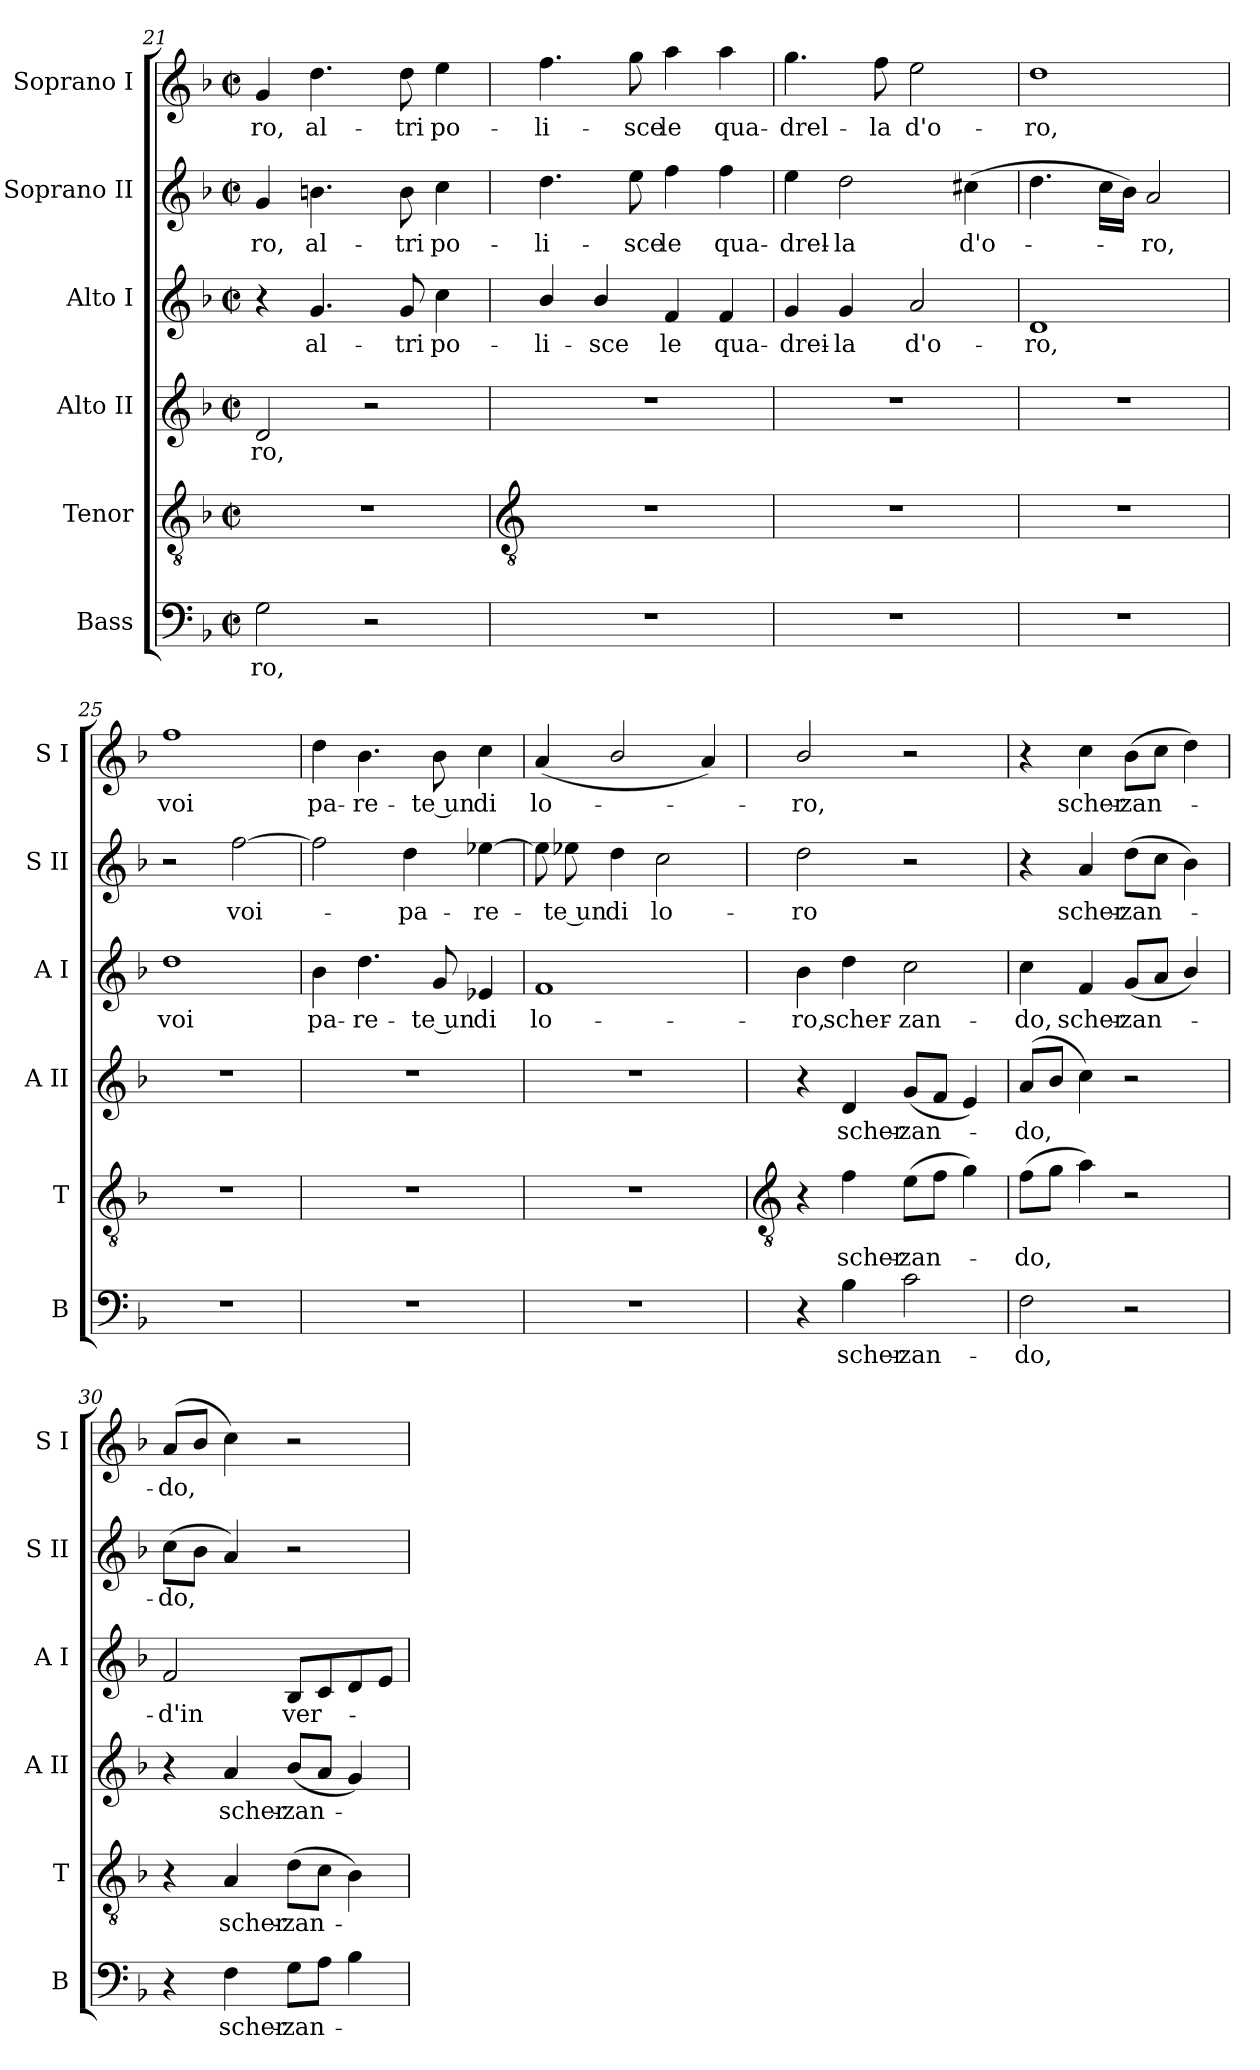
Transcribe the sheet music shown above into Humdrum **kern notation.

**kern	**text	**kern	**text	**kern	**text	**kern	**text	**kern	**text	**kern	**text
*part6	*part6	*part5	*part5	*part4	*part4	*part3	*part3	*part2	*part2	*part1	*part1
*staff6	*staff6	*staff5	*staff5	*staff4	*staff4	*staff3	*staff3	*staff2	*staff2	*staff1	*staff1
*I"Bass	*	*I"Tenor	*	*I"Alto II	*	*I"Alto I	*	*I"Soprano II	*	*I"Soprano I	*
*I'B	*	*I'T	*	*I'A II	*	*I'A I	*	*I'S II	*	*I'S I	*
*clefF4	*	*clefGv2	*	*clefG2	*	*clefG2	*	*clefG2	*	*clefG2	*
*k[b-]	*	*k[b-]	*	*k[b-]	*	*k[b-]	*	*k[b-]	*	*k[b-]	*
*F:	*	*F:	*	*F:	*	*F:	*	*F:	*	*F:	*
*M2/2	*	*M2/2	*	*M2/2	*	*M2/2	*	*M2/2	*	*M2/2	*
*met(c|)	*	*met(c|)	*	*met(c|)	*	*met(c|)	*	*met(c|)	*	*met(c|)	*
=21	=21	=21	=21	=21	=21	=21	=21	=21	=21	=21	=21
!	!LO:LY:b	!	!	!	!LO:LY:b	!	!	!	!LO:LY:b	!	!LO:LY:b
2G	-ro,	1r	.	2d	-ro,	4r	.	4g	-ro,	4g	-ro,
!	!	!	!	!	!	!	!LO:LY:b	!	!LO:LY:b	!	!LO:LY:b
.	.	.	.	.	.	4.g	al-	4.bn	al-	4.dd	al-
2r	.	.	.	2r	.	.	.	.	.	.	.
!	!	!	!	!	!	!	!LO:LY:b	!	!LO:LY:b	!	!LO:LY:b
.	.	.	.	.	.	8g	-tri	8b	-tri	8dd	-tri
!	!	!	!	!	!	!	!LO:LY:b	!	!LO:LY:b	!	!LO:LY:b
.	.	.	.	.	.	4cc	po-	4cc	po-	4ee	po-
!!LO:LB:g=z
=22	=22	=22	=22	=22	=22	=22	=22	=22	=22	=22	=22
*	*	*clefGv2	*	*	*	*	*	*	*	*	*
!	!	!	!	!	!	!	!LO:LY:b	!	!LO:LY:b	!	!LO:LY:b
1r	.	1r	.	1r	.	4b-/	-li-	4.dd	-li-	4.ff	-li-
!	!	!	!	!	!	!	!LO:LY:b	!	!	!	!
.	.	.	.	.	.	4b-/	-sce	.	.	.	.
!	!	!	!	!	!	!	!	!	!LO:LY:b	!	!LO:LY:b
.	.	.	.	.	.	.	.	8ee	-sce	8gg	-sce
!	!	!	!	!	!	!	!LO:LY:b	!	!LO:LY:b	!	!LO:LY:b
.	.	.	.	.	.	4f	le	4ff	le	4aa	le
!	!	!	!	!	!	!	!LO:LY:b	!	!LO:LY:b	!	!LO:LY:b
.	.	.	.	.	.	4f	qua-	4ff	qua-	4aa	qua-
=23	=23	=23	=23	=23	=23	=23	=23	=23	=23	=23	=23
!	!	!	!	!	!	!	!LO:LY:b	!	!LO:LY:b	!	!LO:LY:b
1r	.	1r	.	1r	.	4g	-drei-	4ee	-drel-	4.gg	-drel-
!	!	!	!	!	!	!	!LO:LY:b	!	!LO:LY:b	!	!
.	.	.	.	.	.	4g	-la	2dd	-la	.	.
!	!	!	!	!	!	!	!	!	!	!	!LO:LY:b
.	.	.	.	.	.	.	.	.	.	8ff	-la
!	!	!	!	!	!	!	!LO:LY:b	!	!	!	!LO:LY:b
.	.	.	.	.	.	2a	d'o-	.	.	2ee	d'o-
!	!	!	!	!	!	!	!	!	!LO:LY:b	!	!
.	.	.	.	.	.	.	.	(>4cc#X	d'o-	.	.
=24	=24	=24	=24	=24	=24	=24	=24	=24	=24	=24	=24
!	!	!	!	!	!	!	!LO:LY:b	!	!	!	!LO:LY:b
1r	.	1r	.	1r	.	1d	-ro,	4.dd	.	1dd	-ro,
.	.	.	.	.	.	.	.	16ccLL	.	.	.
.	.	.	.	.	.	.	.	16b-JJ)	.	.	.
!	!	!	!	!	!	!	!	!	!LO:LY:b	!	!
.	.	.	.	.	.	.	.	2a	ro,	.	.
=25	=25	=25	=25	=25	=25	=25	=25	=25	=25	=25	=25
!	!	!	!	!	!	!	!LO:LY:b	!	!	!	!LO:LY:b
1r	.	1r	.	1r	.	1dd	voi	2r	.	1ff	voi
!	!	!	!	!	!	!	!	!	!LO:LY:b	!	!
.	.	.	.	.	.	.	.	[2ff	voi-	.	.
=26	=26	=26	=26	=26	=26	=26	=26	=26	=26	=26	=26
!	!	!	!	!	!	!	!LO:LY:b	!	!	!	!LO:LY:b
1r	.	1r	.	1r	.	4b-	pa-	2ff]	.	4dd	pa-
!	!	!	!	!	!	!	!LO:LY:b	!	!	!	!LO:LY:b
.	.	.	.	.	.	4.dd	-re-	.	.	4.b-	-re-
!	!	!	!	!	!	!	!	!	!LO:LY:b	!	!
.	.	.	.	.	.	.	.	4dd	pa-	.	.
!	!	!	!	!	!	!	!LO:LY:b	!	!	!	!LO:LY:b
.	.	.	.	.	.	8g	-te un	.	.	8b-	-te un
!	!	!	!	!	!	!	!LO:LY:b	!	!LO:LY:b	!	!LO:LY:b
.	.	.	.	.	.	4e-X	di	[4ee-X	-re-	4cc	di
=27	=27	=27	=27	=27	=27	=27	=27	=27	=27	=27	=27
!	!	!	!	!	!	!	!LO:LY:b	!	!	!	!LO:LY:b
1r	.	1r	.	1r	.	1f	lo-	8ee-]	.	(<4a	lo-
!	!	!	!	!	!	!	!	!	!LO:LY:b	!	!
.	.	.	.	.	.	.	.	8ee-	te un	.	.
!	!	!	!	!	!	!	!	!	!LO:LY:b	!	!
.	.	.	.	.	.	.	.	4dd	di	2b-/	.
!	!	!	!	!	!	!	!	!	!LO:LY:b	!	!
.	.	.	.	.	.	.	.	2cc	lo-	.	.
.	.	.	.	.	.	.	.	.	.	4a)	.
!!LO:LB:g=z
=28	=28	=28	=28	=28	=28	=28	=28	=28	=28	=28	=28
*	*	*clefGv2	*	*	*	*	*	*	*	*	*
!	!	!	!	!	!	!	!LO:LY:b	!	!LO:LY:b	!	!LO:LY:b
4r	.	4r	.	4r	.	4b-	-ro,	2dd	-ro	2b-/	ro,
!	!LO:LY:b	!	!LO:LY:b	!	!LO:LY:b	!	!LO:LY:b	!	!	!	!
4B-	scher-	4f	scher-	4d	scher-	4dd	scher-	.	.	.	.
!	!LO:LY:b	!	!LO:LY:b	!	!LO:LY:b	!	!LO:LY:b	!	!	!	!
2c	-zan-	(>8eL	-zan-	(<8gL	-zan-	2cc	-zan-	2r	.	2r	.
.	.	8fJ	.	8fJ	.	.	.	.	.	.	.
.	.	4g)	.	4e)	.	.	.	.	.	.	.
=29	=29	=29	=29	=29	=29	=29	=29	=29	=29	=29	=29
!	!LO:LY:b	!	!LO:LY:b	!	!LO:LY:b	!	!LO:LY:b	!	!	!	!
2F	-do,	(>8fL	do,	(<8aL	do,	4cc	-do,	4r	.	4r	.
.	.	8gJ	.	8b-J	.	.	.	.	.	.	.
!	!	!	!	!	!	!	!LO:LY:b	!	!LO:LY:b	!	!LO:LY:b
.	.	4a)	.	4cc)	.	4f	scher-	4a	scher-	4cc	scher-
!	!	!	!	!	!	!	!LO:LY:b	!	!LO:LY:b	!	!LO:LY:b
2r	.	2r	.	2r	.	(<8gL	-zan-	(>8ddL	-zan-	(>8b-L	-zan-
.	.	.	.	.	.	8aJ	.	8ccJ	.	8ccJ	.
.	.	.	.	.	.	4b-/)	.	4b-)	.	4dd)	.
=30	=30	=30	=30	=30	=30	=30	=30	=30	=30	=30	=30
!	!	!	!	!	!	!	!LO:LY:b	!	!LO:LY:b	!	!LO:LY:b
4r	.	4r	.	4r	.	2f	d'in	(>8ccL	do,	(<8aL	do,
.	.	.	.	.	.	.	.	8b-J	.	8b-J	.
!	!LO:LY:b	!	!LO:LY:b	!	!LO:LY:b	!	!	!	!	!	!
4F	scher-	4A	scher-	4a	scher-	.	.	4a)	.	4cc)	.
!	!LO:LY:b	!	!LO:LY:b	!	!LO:LY:b	!	!LO:LY:b	!	!	!	!
8GL	-zan-	(>8dL	-zan-	(<8b-L	-zan-	8B-L	ver-	2r	.	2r	.
8AJ	.	8cJ	.	8aJ	.	8c	.	.	.	.	.
4B-	.	4B-)	.	4g)	.	8d	.	.	.	.	.
.	.	.	.	.	.	8eJ	.	.	.	.	.
=	=	=	=	=	=	=	=	=	=	=	=
*-	*-	*-	*-	*-	*-	*-	*-	*-	*-	*-	*-
